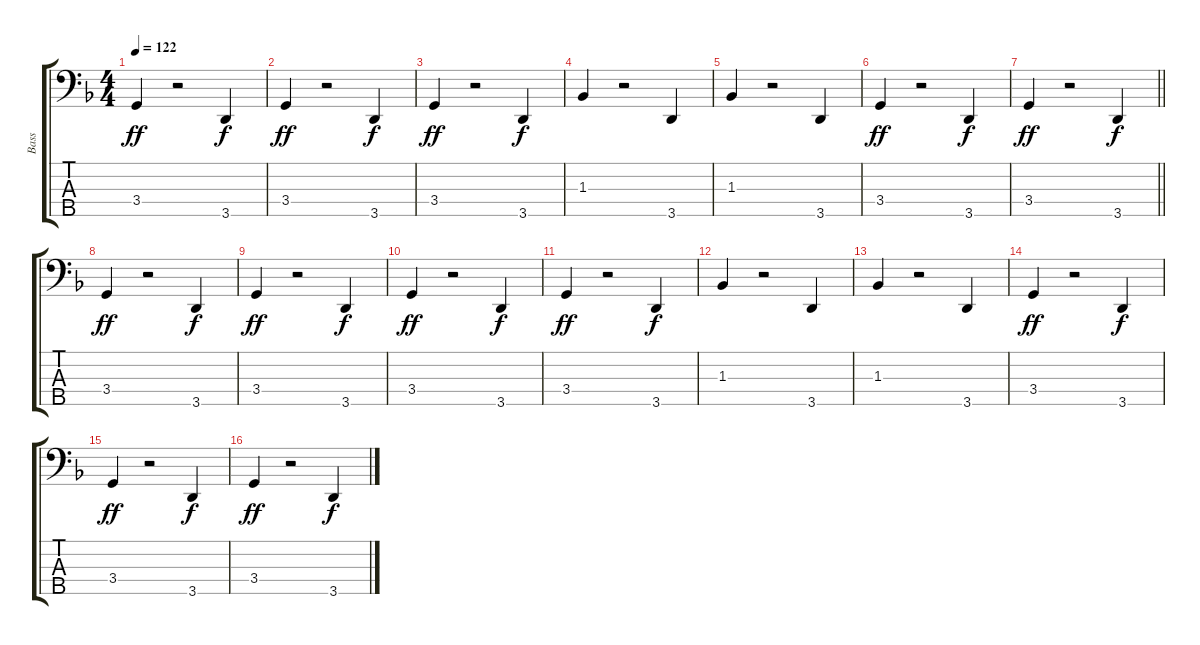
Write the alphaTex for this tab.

\track ("Bass" "Bass") {instrument electricbassfinger}
\staff {score tabs}
\tuning (G2 D2 A1 E1 B0) {hide}
\ts (4 4)
\tempo 122
\clef f4
\ks f
3.4.4{dy ff} r.2 3.5.4{dy f} |
3.4.4{dy ff} r.2 3.5.4{dy f} |
3.4.4{dy ff} r.2 3.5.4{dy f} |
1.3.4 r.2 3.5.4 |
1.3.4 r.2 3.5.4 |
3.4.4{dy ff} r.2 3.5.4{dy f} |
\barLineRight lightlight
3.4.4{dy ff} r.2 3.5.4{dy f} |
3.4.4{dy ff} r.2 3.5.4{dy f} |
3.4.4{dy ff} r.2 3.5.4{dy f} |
3.4.4{dy ff} r.2 3.5.4{dy f} |
3.4.4{dy ff} r.2 3.5.4{dy f} |
1.3.4 r.2 3.5.4 |
1.3.4 r.2 3.5.4 |
3.4.4{dy ff} r.2 3.5.4{dy f} |
3.4.4{dy ff} r.2 3.5.4{dy f} |
3.4.4{dy ff} r.2 3.5.4{dy f}
